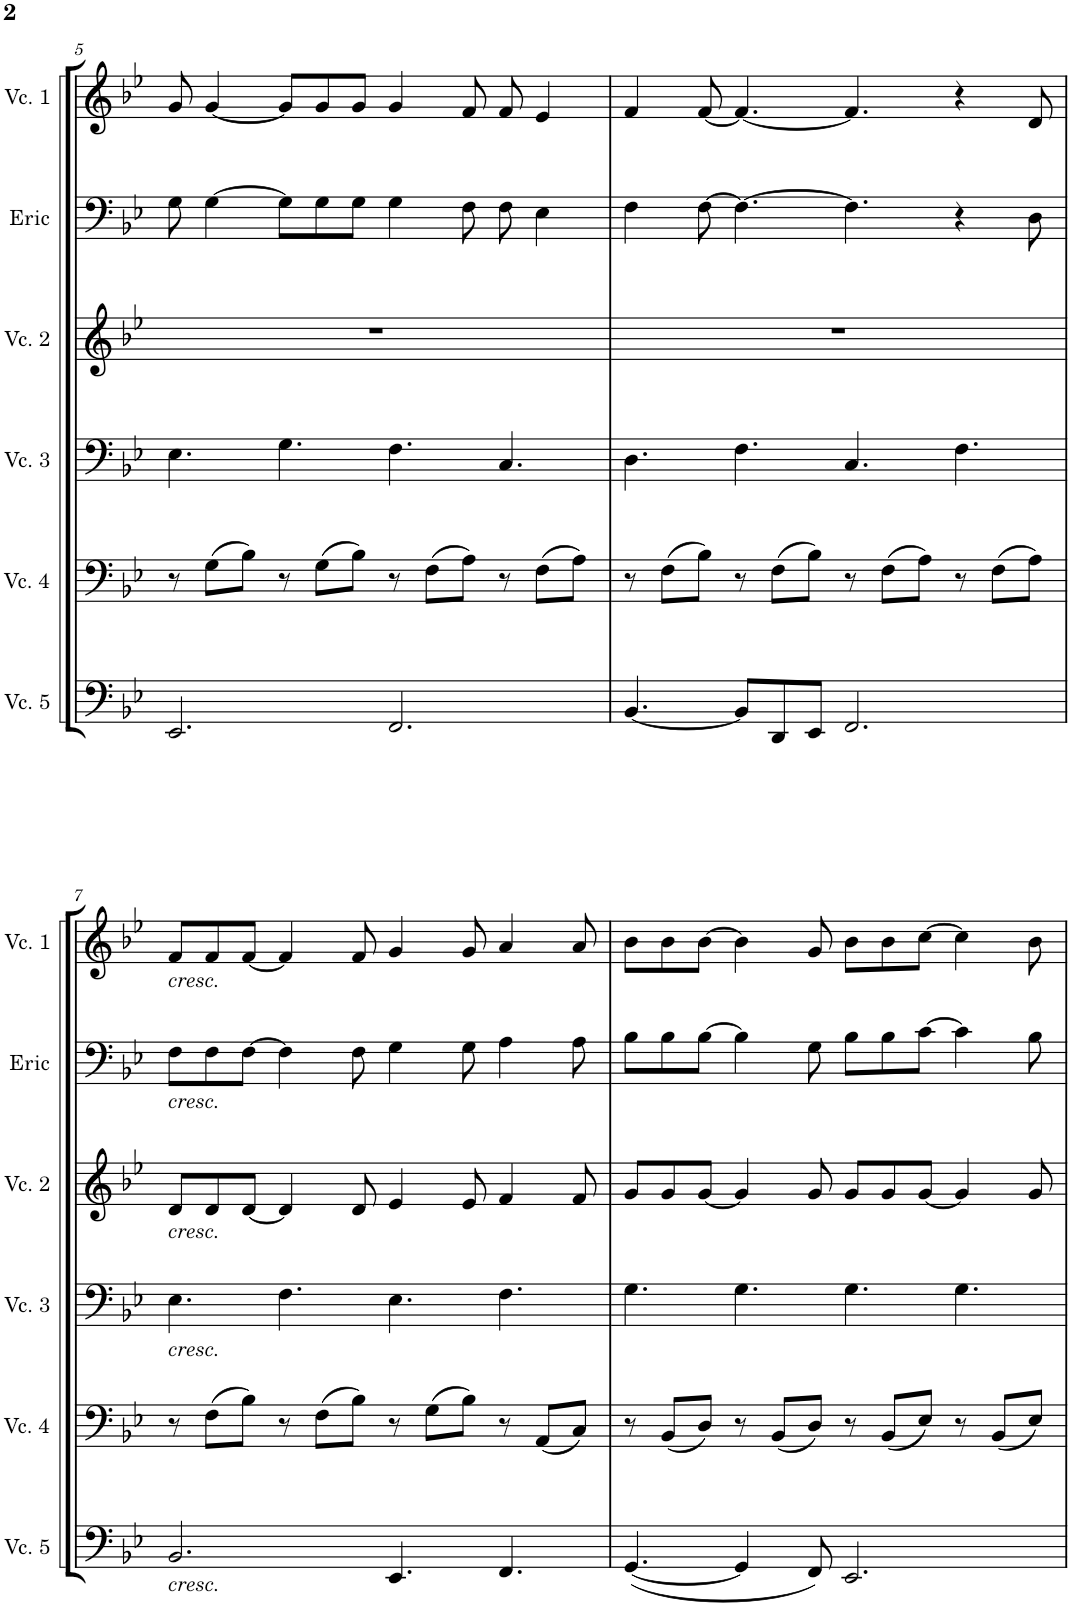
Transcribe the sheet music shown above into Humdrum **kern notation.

**kern	**kern	**kern	**kern	**kern	**kern
*part6	*part5	*part4	*part3	*part2	*part1
*staff6	*staff5	*staff4	*staff3	*staff2	*staff1
*I"Cello 5	*I"Cello 4	*I"Cello 3	*I"Cello 2	*I"Eric	*I"Cello 1
*	*	*	*	*I'Eric	*
!!LO:PB:g=z
*clefF4	*clefF4	*clefF4	*clefG2	*clefF4	*clefG2
*k[b-e-]	*k[b-e-]	*k[b-e-]	*k[b-e-]	*k[b-e-]	*k[b-e-]
*M12/8	*M12/8	*M12/8	*M12/8	*M12/8	*M12/8
=5	=5	=5	=5	=5	=5
2.EE-/	8r	4.E-\	1.r	8G\	8g/
.	(8G\L	.	.	[4G\	[4g/
.	8B-\J)	.	.	.	.
.	8r	4.G\	.	8G\L]	8g/L]
.	(8G\L	.	.	8G\	8g/
.	8B-\J)	.	.	8G\J	8g/J
2.FF/	8r	4.F\	.	4G\	4g/
.	(8F\L	.	.	.	.
.	8A\J)	.	.	8F\	8f/
.	8r	4.C/	.	8F\	8f/
.	(8F\L	.	.	4E-\	4e-/
.	8A\J)	.	.	.	.
=6	=6	=6	=6	=6	=6
[4.BB-/	8r	4.D\	1.r	4F\	4f/
.	(8F\L	.	.	.	.
.	8B-\J)	.	.	[8F\	[8f/
8BB-/L]	8r	4.F\	.	4.F\_	4.f/_
8DD/	(8F\L	.	.	.	.
8EE-/J	8B-\J)	.	.	.	.
2.FF/	8r	4.C/	.	4.F\]	4.f/]
.	(8F\L	.	.	.	.
.	8A\J)	.	.	.	.
.	8r	4.F\	.	4r	4r
.	(8F\L	.	.	.	.
.	8A\J)	.	.	8D\	8d/
!!LO:LB:g=z
=7	=7	=7	=7	=7	=7
!	!	!	!	!	!LO:TX:b:i:t=cresc.
!	!	!	!	!LO:TX:b:i:t=cresc.	!
!	!	!	!LO:TX:b:i:t=cresc.	!	!
!	!	!LO:TX:b:i:t=cresc.	!	!	!
!LO:TX:b:i:t=cresc.	!	!	!	!	!
2.BB-/	8r	4.E-\	8d/L	8F\L	8f/L
.	(8F\L	.	8d/	8F\	8f/
.	8B-\J)	.	[8d/J	[8F\J	[8f/J
.	8r	4.F\	4d/]	4F\]	4f/]
.	(8F\L	.	.	.	.
.	8B-\J)	.	8d/	8F\	8f/
4.EE-/	8r	4.E-\	4e-/	4G\	4g/
.	(8G\L	.	.	.	.
.	8B-\J)	.	8e-/	8G\	8g/
4.FF/	8r	4.F\	4f/	4A\	4a/
.	(8AA/L	.	.	.	.
.	8C/J)	.	8f/	8A\	8a/
=8	=8	=8	=8	=8	=8
([4.GG/	8r	4.G\	8g/L	8B-\L	8b-\L
.	(8BB-/L	.	8g/	8B-\	8b-\
.	8D/J)	.	[8g/J	[8B-\J	[8b-\J
4GG/]	8r	4.G\	4g/]	4B-\]	4b-\]
.	(8BB-/L	.	.	.	.
8FF/)	8D/J)	.	8g/	8G\	8g/
2.EE-/	8r	4.G\	8g/L	8B-\L	8b-\L
.	(8BB-/L	.	8g/	8B-\	8b-\
.	8E-/J)	.	[8g/J	[8c\J	[8cc\J
.	8r	4.G\	4g/]	4c\]	4cc\]
.	(8BB-/L	.	.	.	.
.	8E-/J)	.	8g/	8B-\	8b-\
=	=	=	=	=	=
*-	*-	*-	*-	*-	*-
